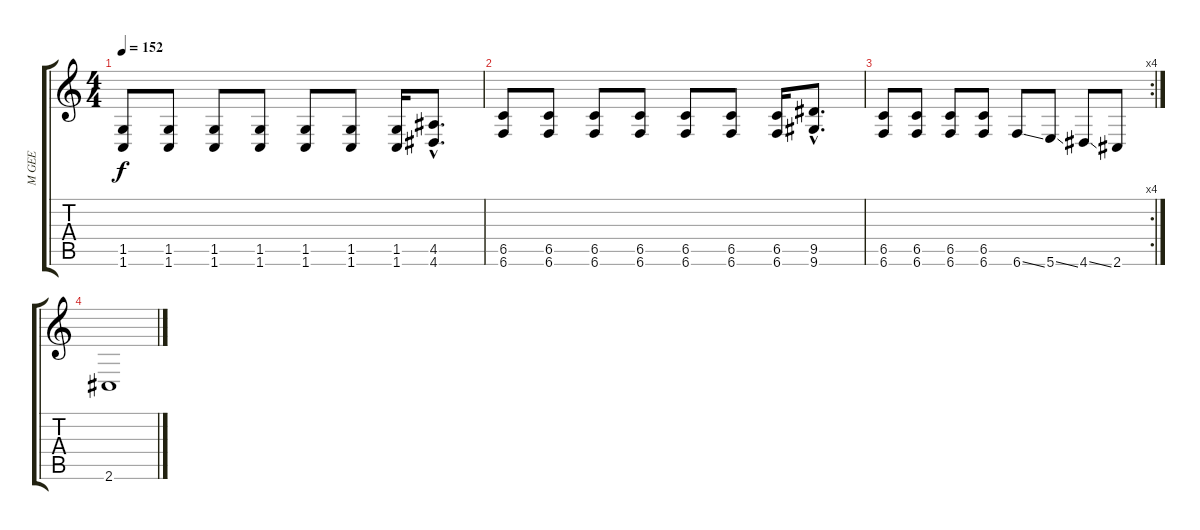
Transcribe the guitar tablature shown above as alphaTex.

\track ("M GEE" "M GEE") {instrument distortionguitar}
\staff {score tabs}
\tuning (Db4 Ab3 E3 B2 Gb2 B1) {hide}
\ts (4 4)
\tempo 152
\clef g2
\ks c
(1.5 1.6).8{dy f} (1.5 1.6).8 (1.5 1.6).8 (1.5 1.6).8 (1.5 1.6).8 (1.5 1.6).8 (1.5 1.6).16 (4.5{hac} 4.6{hac}).8{d} |
(6.5 6.6).8 (6.5 6.6).8 (6.5 6.6).8 (6.5 6.6).8 (6.5 6.6).8 (6.5 6.6).8 (6.5 6.6).16 (9.5{hac} 9.6{hac}).8{d} |
\rc 4
(6.5 6.6).8 (6.5 6.6).8 (6.5 6.6).8 (6.5 6.6).8 6.6{ss}.8 5.6{ss}.8 4.6{ss}.8 2.6.8 |
2.6.1
